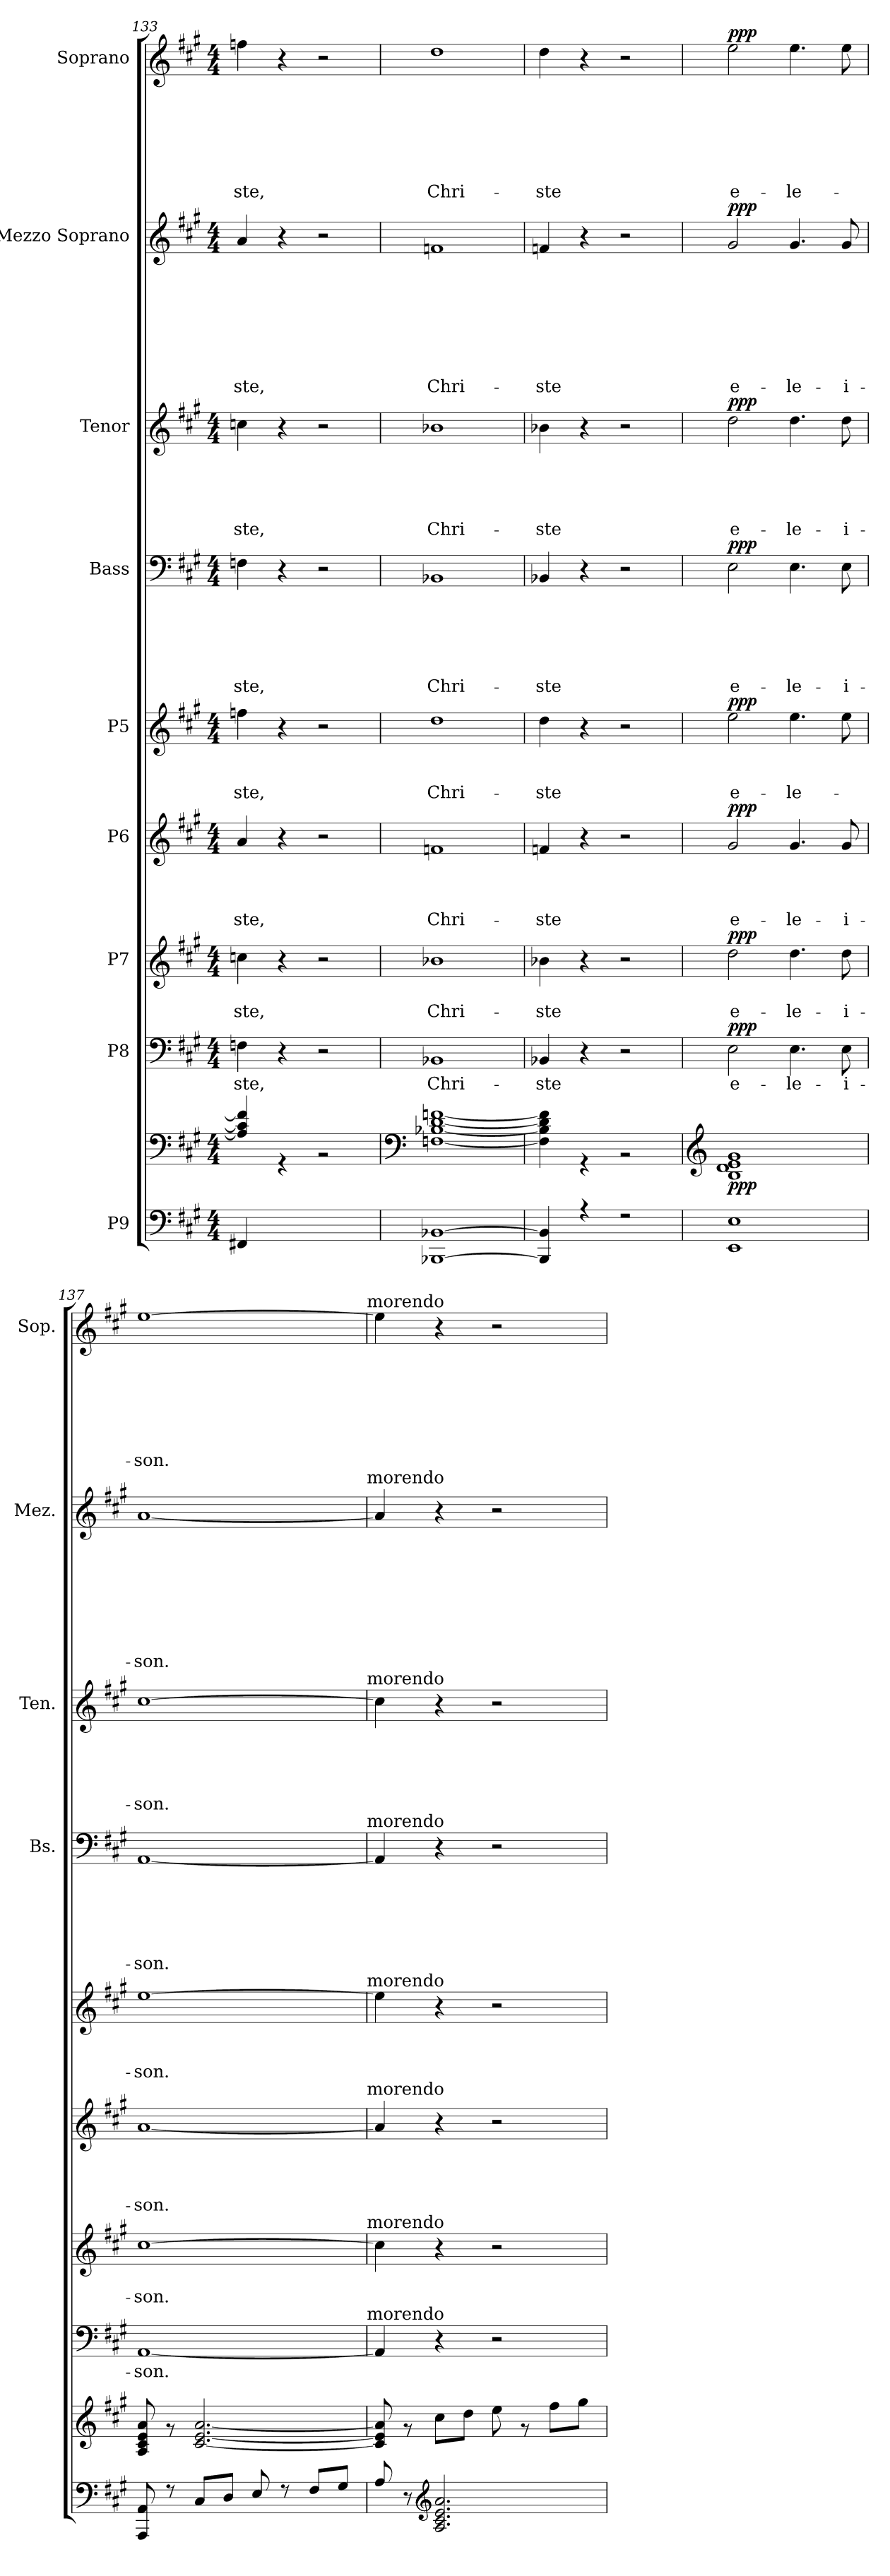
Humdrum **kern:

**kern	**kern	**dynam	**kern	**text	**dynam	**kern	**text	**text	**dynam	**kern	**text	**text	**text	**text	**dynam	**kern	**text	**text	**text	**dynam	**kern	**text	**text	**text	**text	**text	**text	**dynam	**kern	**text	**text	**text	**text	**text	**dynam	**kern	**text	**text	**text	**text	**text	**text	**text	**text	**dynam	**kern	**text	**text	**text	**text	**text	**text	**text	**dynam
*part9	*part9	*part9	*part8	*part8	*part8	*part7	*part7	*part7	*part7	*part6	*part6	*part6	*part6	*part6	*part6	*part5	*part5	*part5	*part5	*part5	*part4	*part4	*part4	*part4	*part4	*part4	*part4	*part4	*part3	*part3	*part3	*part3	*part3	*part3	*part3	*part2	*part2	*part2	*part2	*part2	*part2	*part2	*part2	*part2	*part2	*part1	*part1	*part1	*part1	*part1	*part1	*part1	*part1	*part1
*staff10	*staff9	*staff9/10	*staff8	*staff8	*staff8	*staff7	*staff7	*staff7	*staff7	*staff6	*staff6	*staff6	*staff6	*staff6	*staff6	*staff5	*staff5	*staff5	*staff5	*staff5	*staff4	*staff4	*staff4	*staff4	*staff4	*staff4	*staff4	*staff4	*staff3	*staff3	*staff3	*staff3	*staff3	*staff3	*staff3	*staff2	*staff2	*staff2	*staff2	*staff2	*staff2	*staff2	*staff2	*staff2	*staff2	*staff1	*staff1	*staff1	*staff1	*staff1	*staff1	*staff1	*staff1	*staff1
*I"P9	*	*	*I"P8	*	*	*I"P7	*	*	*	*I"P6	*	*	*	*	*	*I"P5	*	*	*	*	*I"Bass	*	*	*	*	*	*	*	*I"Tenor	*	*	*	*	*	*	*I"Mezzo Soprano	*	*	*	*	*	*	*	*	*	*I"Soprano	*	*	*	*	*	*	*	*
*	*	*	*	*	*	*	*	*	*	*	*	*	*	*	*	*	*	*	*	*	*I'Bs.	*	*	*	*	*	*	*	*I'Ten.	*	*	*	*	*	*	*I'Mez.	*	*	*	*	*	*	*	*	*	*I'Sop.	*	*	*	*	*	*	*	*
*clefF4	*	*	*clefF4	*	*	*clefG2	*	*	*	*clefG2	*	*	*	*	*	*clefG2	*	*	*	*	*clefF4	*	*	*	*	*	*	*	*clefG2	*	*	*	*	*	*	*clefG2	*	*	*	*	*	*	*	*	*	*clefG2	*	*	*	*	*	*	*	*
*	*	*	*	*	*	*ITrd7c12	*	*	*	*	*	*	*	*	*	*	*	*	*	*	*	*	*	*	*	*	*	*	*ITrd7c12	*	*	*	*	*	*	*	*	*	*	*	*	*	*	*	*	*	*	*	*	*	*	*	*	*
*k[f#c#g#]	*k[f#c#g#]	*	*k[f#c#g#]	*	*	*k[f#c#g#]	*	*	*	*k[f#c#g#]	*	*	*	*	*	*k[f#c#g#]	*	*	*	*	*k[f#c#g#]	*	*	*	*	*	*	*	*k[f#c#g#]	*	*	*	*	*	*	*k[f#c#g#]	*	*	*	*	*	*	*	*	*	*k[f#c#g#]	*	*	*	*	*	*	*	*
*A:	*A:	*	*A:	*	*	*A:	*	*	*	*A:	*	*	*	*	*	*A:	*	*	*	*	*A:	*	*	*	*	*	*	*	*A:	*	*	*	*	*	*	*A:	*	*	*	*	*	*	*	*	*	*A:	*	*	*	*	*	*	*	*
*M4/4	*M4/4	*	*M4/4	*	*	*M4/4	*	*	*	*M4/4	*	*	*	*	*	*M4/4	*	*	*	*	*M4/4	*	*	*	*	*	*	*	*M4/4	*	*	*	*	*	*	*M4/4	*	*	*	*	*	*	*	*	*	*M4/4	*	*	*	*	*	*	*	*
=133	=133	=133	=133	=133	=133	=133	=133	=133	=133	=133	=133	=133	=133	=133	=133	=133	=133	=133	=133	=133	=133	=133	=133	=133	=133	=133	=133	=133	=133	=133	=133	=133	=133	=133	=133	=133	=133	=133	=133	=133	=133	=133	=133	=133	=133	=133	=133	=133	=133	=133	=133	=133	=133	=133
*^	*^	*	*	*	*	*	*	*	*	*	*	*	*	*	*	*	*	*	*	*	*	*	*	*	*	*	*	*	*	*	*	*	*	*	*	*	*	*	*	*	*	*	*	*	*	*	*	*	*	*	*	*	*	*
!	!	!	!	!	!	!LO:LY:b	!	!	!	!LO:LY:b	!	!	!	!	!	!LO:LY:b	!	!	!	!	!LO:LY:b	!	!	!	!	!	!	!	!LO:LY:b	!	!	!	!	!	!	!LO:LY:b	!	!	!	!	!	!	!	!	!	!LO:LY:b	!	!	!	!	!	!	!	!	!LO:LY:b	!
4FF#X/	1ryy	1ryy	4A/] 4c/] 4f/]	.	4Fn\	-ste,	.	4cn\	.	-ste,	.	4a/	.	.	.	-ste,	.	4ffn\	.	.	-ste,	.	4Fn\	.	.	.	.	.	-ste,	.	4cn\	.	.	.	.	-ste,	.	4a/	.	.	.	.	.	.	.	-ste,	.	4ffn\	.	.	.	.	.	.	-ste,	.
2.ryy	.	.	4r	.	4r	.	.	4r	.	.	.	4r	.	.	.	.	.	4r	.	.	.	.	4r	.	.	.	.	.	.	.	4r	.	.	.	.	.	.	4r	.	.	.	.	.	.	.	.	.	4r	.	.	.	.	.	.	.	.
.	.	.	2r	.	2r	.	.	2r	.	.	.	2r	.	.	.	.	.	2r	.	.	.	.	2r	.	.	.	.	.	.	.	2r	.	.	.	.	.	.	2r	.	.	.	.	.	.	.	.	.	2r	.	.	.	.	.	.	.	.
!!LO:LB:g=z
=134	=134	=134	=134	=134	=134	=134	=134	=134	=134	=134	=134	=134	=134	=134	=134	=134	=134	=134	=134	=134	=134	=134	=134	=134	=134	=134	=134	=134	=134	=134	=134	=134	=134	=134	=134	=134	=134	=134	=134	=134	=134	=134	=134	=134	=134	=134	=134	=134	=134	=134	=134	=134	=134	=134	=134	=134
*	*	*clefF4	*	*	*	*	*	*	*	*	*	*	*	*	*	*	*	*	*	*	*	*	*	*	*	*	*	*	*	*	*	*	*	*	*	*	*	*	*	*	*	*	*	*	*	*	*	*	*	*	*	*	*	*	*	*
!	!	!	!	!	!	!LO:LY:b	!	!	!	!LO:LY:b	!	!	!	!	!	!LO:LY:b	!	!	!	!	!LO:LY:b	!	!	!	!	!	!	!	!LO:LY:b	!	!	!	!	!	!	!LO:LY:b	!	!	!	!	!	!	!	!	!	!LO:LY:b	!	!	!	!	!	!	!	!	!LO:LY:b	!
[<1BBB-X [>1BB-X	1ryy	1ryy	[<1Fn [>1B-X [>1d [>1fn	.	1BB-X	Chri-	.	1B-X	.	Chri-	.	1fn	.	.	.	Chri-	.	1dd	.	.	Chri-	.	1BB-X	.	.	.	.	.	Chri-	.	1B-X	.	.	.	.	Chri-	.	1fn	.	.	.	.	.	.	.	Chri-	.	1dd	.	.	.	.	.	.	Chri-	.
=135	=135	=135	=135	=135	=135	=135	=135	=135	=135	=135	=135	=135	=135	=135	=135	=135	=135	=135	=135	=135	=135	=135	=135	=135	=135	=135	=135	=135	=135	=135	=135	=135	=135	=135	=135	=135	=135	=135	=135	=135	=135	=135	=135	=135	=135	=135	=135	=135	=135	=135	=135	=135	=135	=135	=135	=135
!	!	!	!	!	!	!LO:LY:b	!	!	!	!LO:LY:b	!	!	!	!	!	!LO:LY:b	!	!	!	!	!LO:LY:b	!	!	!	!	!	!	!	!LO:LY:b	!	!	!	!	!	!	!LO:LY:b	!	!	!	!	!	!	!	!	!	!LO:LY:b	!	!	!	!	!	!	!	!	!LO:LY:b	!
4BBB-/] 4BB-/]	1ryy	1ryy	4F\] 4B-\] 4d\] 4f\]	.	4BB-X/	-ste	.	4B-X\	.	-ste	.	4fn/	.	.	.	-ste	.	4dd\	.	.	-ste	.	4BB-X/	.	.	.	.	.	-ste	.	4B-X\	.	.	.	.	-ste	.	4fn/	.	.	.	.	.	.	.	-ste	.	4dd\	.	.	.	.	.	.	-ste	.
4r	.	.	4r	.	4r	.	.	4r	.	.	.	4r	.	.	.	.	.	4r	.	.	.	.	4r	.	.	.	.	.	.	.	4r	.	.	.	.	.	.	4r	.	.	.	.	.	.	.	.	.	4r	.	.	.	.	.	.	.	.
2r	.	.	2r	.	2r	.	.	2r	.	.	.	2r	.	.	.	.	.	2r	.	.	.	.	2r	.	.	.	.	.	.	.	2r	.	.	.	.	.	.	2r	.	.	.	.	.	.	.	.	.	2r	.	.	.	.	.	.	.	.
=136	=136	=136	=136	=136	=136	=136	=136	=136	=136	=136	=136	=136	=136	=136	=136	=136	=136	=136	=136	=136	=136	=136	=136	=136	=136	=136	=136	=136	=136	=136	=136	=136	=136	=136	=136	=136	=136	=136	=136	=136	=136	=136	=136	=136	=136	=136	=136	=136	=136	=136	=136	=136	=136	=136	=136	=136
*	*	*clefG2	*	*	*	*	*	*	*	*	*	*	*	*	*	*	*	*	*	*	*	*	*	*	*	*	*	*	*	*	*	*	*	*	*	*	*	*	*	*	*	*	*	*	*	*	*	*	*	*	*	*	*	*	*	*
!	!	!	!	!LO:DY:b	!	!LO:LY:b	!LO:DY:a	!	!	!LO:LY:b	!LO:DY:a	!	!	!	!	!LO:LY:b	!LO:DY:a	!	!	!	!LO:LY:b	!LO:DY:a	!	!	!	!	!	!	!LO:LY:b	!LO:DY:a	!	!	!	!	!	!LO:LY:b	!LO:DY:a	!	!	!	!	!	!	!	!	!LO:LY:b	!LO:DY:a	!	!	!	!	!	!	!	!LO:LY:b	!LO:DY:a
1EE 1E	1ryy	1ryy	1B 1d 1e 1g#	ppp	2E\	e-	ppp	2d\	.	e-	ppp	2g#/	.	.	.	e-	ppp	2ee\	.	.	e-	ppp	2E\	.	.	.	.	.	e-	ppp	2d\	.	.	.	.	e-	ppp	2g#/	.	.	.	.	.	.	.	e-	ppp	2ee\	.	.	.	.	.	.	e-	ppp
!	!	!	!	!	!	!LO:LY:b	!	!	!	!LO:LY:b	!	!	!	!	!	!LO:LY:b	!	!	!	!	!LO:LY:b	!	!	!	!	!	!	!	!LO:LY:b	!	!	!	!	!	!	!LO:LY:b	!	!	!	!	!	!	!	!	!	!LO:LY:b	!	!	!	!	!	!	!	!	!LO:LY:b	!
.	.	.	.	.	4.E\	-le-	.	4.d\	.	-le-	.	4.g#/	.	.	.	-le-	.	4.ee\	.	.	-le-	.	4.E\	.	.	.	.	.	-le-	.	4.d\	.	.	.	.	-le-	.	4.g#/	.	.	.	.	.	.	.	-le-	.	4.ee\	.	.	.	.	.	.	-le-	.
!	!	!	!	!	!	!LO:LY:b	!	!	!	!LO:LY:b	!	!	!	!	!	!LO:LY:b	!	!	!	!	!	!	!	!	!	!	!	!	!LO:LY:b	!	!	!	!	!	!	!LO:LY:b	!	!	!	!	!	!	!	!	!	!LO:LY:b	!	!	!	!	!	!	!	!	!	!
.	.	.	.	.	8E\	-i-	.	8d\	.	-i-	.	8g#/	.	.	.	-i-	.	8ee\	.	.	.	.	8E\	.	.	.	.	.	-i-	.	8d\	.	.	.	.	-i-	.	8g#/	.	.	.	.	.	.	.	-i-	.	8ee\	.	.	.	.	.	.	.	.
=137	=137	=137	=137	=137	=137	=137	=137	=137	=137	=137	=137	=137	=137	=137	=137	=137	=137	=137	=137	=137	=137	=137	=137	=137	=137	=137	=137	=137	=137	=137	=137	=137	=137	=137	=137	=137	=137	=137	=137	=137	=137	=137	=137	=137	=137	=137	=137	=137	=137	=137	=137	=137	=137	=137	=137	=137
!	!	!	!	!	!	!LO:LY:b	!	!	!	!LO:LY:b	!	!	!	!	!	!LO:LY:b	!	!	!	!	!LO:LY:b	!	!	!	!	!	!	!	!LO:LY:b	!	!	!	!	!	!	!LO:LY:b	!	!	!	!	!	!	!	!	!	!LO:LY:b	!	!	!	!	!	!	!	!	!LO:LY:b	!
8AAA/ 8AA/	1ryy	1ryy	8A/ 8c#/ 8e/ 8a/	.	[<1AA	-son.	.	[>1c#	.	-son.	.	[<1a	.	.	.	-son.	.	[>1ee	.	.	-son.	.	[<1AA	.	.	.	.	.	-son.	.	[>1c#	.	.	.	.	-son.	.	[<1a	.	.	.	.	.	.	.	-son.	.	[>1ee	.	.	.	.	.	.	-son.	.
8r	.	.	8r	.	.	.	.	.	.	.	.	.	.	.	.	.	.	.	.	.	.	.	.	.	.	.	.	.	.	.	.	.	.	.	.	.	.	.	.	.	.	.	.	.	.	.	.	.	.	.	.	.	.	.	.	.
8C#/L	.	.	[<2.c#/ [<2.e/ [>2.a/	.	.	.	.	.	.	.	.	.	.	.	.	.	.	.	.	.	.	.	.	.	.	.	.	.	.	.	.	.	.	.	.	.	.	.	.	.	.	.	.	.	.	.	.	.	.	.	.	.	.	.	.	.
8D/J	.	.	.	.	.	.	.	.	.	.	.	.	.	.	.	.	.	.	.	.	.	.	.	.	.	.	.	.	.	.	.	.	.	.	.	.	.	.	.	.	.	.	.	.	.	.	.	.	.	.	.	.	.	.	.	.
8E/	.	.	.	.	.	.	.	.	.	.	.	.	.	.	.	.	.	.	.	.	.	.	.	.	.	.	.	.	.	.	.	.	.	.	.	.	.	.	.	.	.	.	.	.	.	.	.	.	.	.	.	.	.	.	.	.
8r	.	.	.	.	.	.	.	.	.	.	.	.	.	.	.	.	.	.	.	.	.	.	.	.	.	.	.	.	.	.	.	.	.	.	.	.	.	.	.	.	.	.	.	.	.	.	.	.	.	.	.	.	.	.	.	.
8F#/L	.	.	.	.	.	.	.	.	.	.	.	.	.	.	.	.	.	.	.	.	.	.	.	.	.	.	.	.	.	.	.	.	.	.	.	.	.	.	.	.	.	.	.	.	.	.	.	.	.	.	.	.	.	.	.	.
8G#/J	.	.	.	.	.	.	.	.	.	.	.	.	.	.	.	.	.	.	.	.	.	.	.	.	.	.	.	.	.	.	.	.	.	.	.	.	.	.	.	.	.	.	.	.	.	.	.	.	.	.	.	.	.	.	.	.
!	!	!	!	!	!	!	!	!	!	!	!	!	!	!	!	!	!	!	!	!	!	!	!	!	!	!	!	!	!	!	!	!	!	!	!	!	!	!	!	!	!	!	!	!	!	!	!	!LO:TX:a:t=morendo	!	!	!	!	!	!	!	!
!	!	!	!	!	!	!	!	!	!	!	!	!	!	!	!	!	!	!	!	!	!	!	!	!	!	!	!	!	!	!	!	!	!	!	!	!	!	!LO:TX:a:t=morendo	!	!	!	!	!	!	!	!	!	!	!	!	!	!	!	!	!	!
!	!	!	!	!	!	!	!	!	!	!	!	!	!	!	!	!	!	!	!	!	!	!	!	!	!	!	!	!	!	!	!LO:TX:a:t=morendo	!	!	!	!	!	!	!	!	!	!	!	!	!	!	!	!	!	!	!	!	!	!	!	!	!
!	!	!	!	!	!	!	!	!	!	!	!	!	!	!	!	!	!	!	!	!	!	!	!LO:TX:a:t=morendo	!	!	!	!	!	!	!	!	!	!	!	!	!	!	!	!	!	!	!	!	!	!	!	!	!	!	!	!	!	!	!	!	!
!	!	!	!	!	!	!	!	!	!	!	!	!	!	!	!	!	!	!LO:TX:a:t=morendo	!	!	!	!	!	!	!	!	!	!	!	!	!	!	!	!	!	!	!	!	!	!	!	!	!	!	!	!	!	!	!	!	!	!	!	!	!	!
!	!	!	!	!	!	!	!	!	!	!	!	!LO:TX:a:t=morendo	!	!	!	!	!	!	!	!	!	!	!	!	!	!	!	!	!	!	!	!	!	!	!	!	!	!	!	!	!	!	!	!	!	!	!	!	!	!	!	!	!	!	!	!
!	!	!	!	!	!	!	!	!LO:TX:a:t=morendo	!	!	!	!	!	!	!	!	!	!	!	!	!	!	!	!	!	!	!	!	!	!	!	!	!	!	!	!	!	!	!	!	!	!	!	!	!	!	!	!	!	!	!	!	!	!	!	!
!	!	!	!	!	!LO:TX:a:t=morendo	!	!	!	!	!	!	!	!	!	!	!	!	!	!	!	!	!	!	!	!	!	!	!	!	!	!	!	!	!	!	!	!	!	!	!	!	!	!	!	!	!	!	!	!	!	!	!	!	!	!	!
=138	=138	=138	=138	=138	=138	=138	=138	=138	=138	=138	=138	=138	=138	=138	=138	=138	=138	=138	=138	=138	=138	=138	=138	=138	=138	=138	=138	=138	=138	=138	=138	=138	=138	=138	=138	=138	=138	=138	=138	=138	=138	=138	=138	=138	=138	=138	=138	=138	=138	=138	=138	=138	=138	=138	=138	=138
8A/	4ryy	1ryy	8c#/] 8e/] 8a/]	.	4AA/]	.	.	4c#\]	.	.	.	4a/]	.	.	.	.	.	4ee\]	.	.	.	.	4AA/]	.	.	.	.	.	.	.	4c#\]	.	.	.	.	.	.	4a/]	.	.	.	.	.	.	.	.	.	4ee\]	.	.	.	.	.	.	.	.
8r	.	.	8r	.	.	.	.	.	.	.	.	.	.	.	.	.	.	.	.	.	.	.	.	.	.	.	.	.	.	.	.	.	.	.	.	.	.	.	.	.	.	.	.	.	.	.	.	.	.	.	.	.	.	.	.	.
*clefG2	*	*	*	*	*	*	*	*	*	*	*	*	*	*	*	*	*	*	*	*	*	*	*	*	*	*	*	*	*	*	*	*	*	*	*	*	*	*	*	*	*	*	*	*	*	*	*	*	*	*	*	*	*	*	*	*
2.A/ 2.c#/ 2.e/ 2.a/	2.ryy	.	8cc#\L	.	4r	.	.	4r	.	.	.	4r	.	.	.	.	.	4r	.	.	.	.	4r	.	.	.	.	.	.	.	4r	.	.	.	.	.	.	4r	.	.	.	.	.	.	.	.	.	4r	.	.	.	.	.	.	.	.
.	.	.	8dd\J	.	.	.	.	.	.	.	.	.	.	.	.	.	.	.	.	.	.	.	.	.	.	.	.	.	.	.	.	.	.	.	.	.	.	.	.	.	.	.	.	.	.	.	.	.	.	.	.	.	.	.	.	.
.	.	.	8ee\	.	2r	.	.	2r	.	.	.	2r	.	.	.	.	.	2r	.	.	.	.	2r	.	.	.	.	.	.	.	2r	.	.	.	.	.	.	2r	.	.	.	.	.	.	.	.	.	2r	.	.	.	.	.	.	.	.
.	.	.	8r	.	.	.	.	.	.	.	.	.	.	.	.	.	.	.	.	.	.	.	.	.	.	.	.	.	.	.	.	.	.	.	.	.	.	.	.	.	.	.	.	.	.	.	.	.	.	.	.	.	.	.	.	.
.	.	.	8ff#\L	.	.	.	.	.	.	.	.	.	.	.	.	.	.	.	.	.	.	.	.	.	.	.	.	.	.	.	.	.	.	.	.	.	.	.	.	.	.	.	.	.	.	.	.	.	.	.	.	.	.	.	.	.
.	.	.	8gg#\J	.	.	.	.	.	.	.	.	.	.	.	.	.	.	.	.	.	.	.	.	.	.	.	.	.	.	.	.	.	.	.	.	.	.	.	.	.	.	.	.	.	.	.	.	.	.	.	.	.	.	.	.	.
*v	*v	*	*	*	*	*	*	*	*	*	*	*	*	*	*	*	*	*	*	*	*	*	*	*	*	*	*	*	*	*	*	*	*	*	*	*	*	*	*	*	*	*	*	*	*	*	*	*	*	*	*	*	*	*	*	*
*	*v	*v	*	*	*	*	*	*	*	*	*	*	*	*	*	*	*	*	*	*	*	*	*	*	*	*	*	*	*	*	*	*	*	*	*	*	*	*	*	*	*	*	*	*	*	*	*	*	*	*	*	*	*	*	*
=	=	=	=	=	=	=	=	=	=	=	=	=	=	=	=	=	=	=	=	=	=	=	=	=	=	=	=	=	=	=	=	=	=	=	=	=	=	=	=	=	=	=	=	=	=	=	=	=	=	=	=	=	=	=
*-	*-	*-	*-	*-	*-	*-	*-	*-	*-	*-	*-	*-	*-	*-	*-	*-	*-	*-	*-	*-	*-	*-	*-	*-	*-	*-	*-	*-	*-	*-	*-	*-	*-	*-	*-	*-	*-	*-	*-	*-	*-	*-	*-	*-	*-	*-	*-	*-	*-	*-	*-	*-	*-	*-
